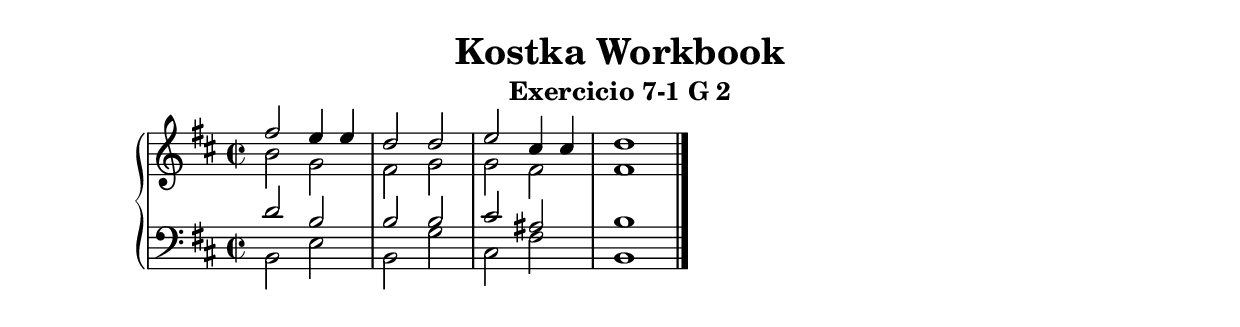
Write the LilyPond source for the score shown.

\version "2.10.0"
\header {
    title = "Kostka Workbook"
    subtitle = "Exercicio 7-1 G 2"
    composer = ""
}
cima = { <<
				\relative c'' {
					fis2 e4 e4 d2 d2 e2 cis4 cis4 d1
				 } \\
				 \relative c'' {
					b2 g fis g g fis2 fis1
				 }
			>> }

baixo = { <<
			\relative c' {
%				\skip1 \skip1 \skip1 \skip1
				d2 b b b cis ais b1
			 } \\
			\relative c {
				b2 e b g' cis, fis b,1
			 }
			>> }

Cima = { <<
				\relative c'' {
					fis2 e4 e4 d2 d2 e2 cis4 cis4 d1
				 } \\
				 \relative c' {
					fis8 a g a e fis g e fis2 g2 g8 e fis g a4 g4 fis1
				 }
			>>
	}


Baixo = { <<
			\relative c' {
				a2 cis2 d8 b cis a b cis b a g4 b4 a2 a1
			 } \\
			\relative c {
				d2 a'2 b2 g2 e2 a8 g fis e d1
			 }
			>> }


\score {
	\context PianoStaff = "piano" <<
		\new Staff = "cima" {
			\key d \major \time 2/2
			\cima
%			\Cima
		}
		\new Staff = "baixo" {
			\clef bass \key d \major \time 2/2
			\baixo 
%			\Baixo 
			\bar "|."
		}
		>>
	\midi {
		\context {
			\Score tempoWholesPerMinute = #(ly:make-moment 100 4)
		}
	}
	\layout {
%		ragged-right = ##t 
		\context {
			\Staff
			\consists Horizontal_bracket_engraver
		}
	}
}